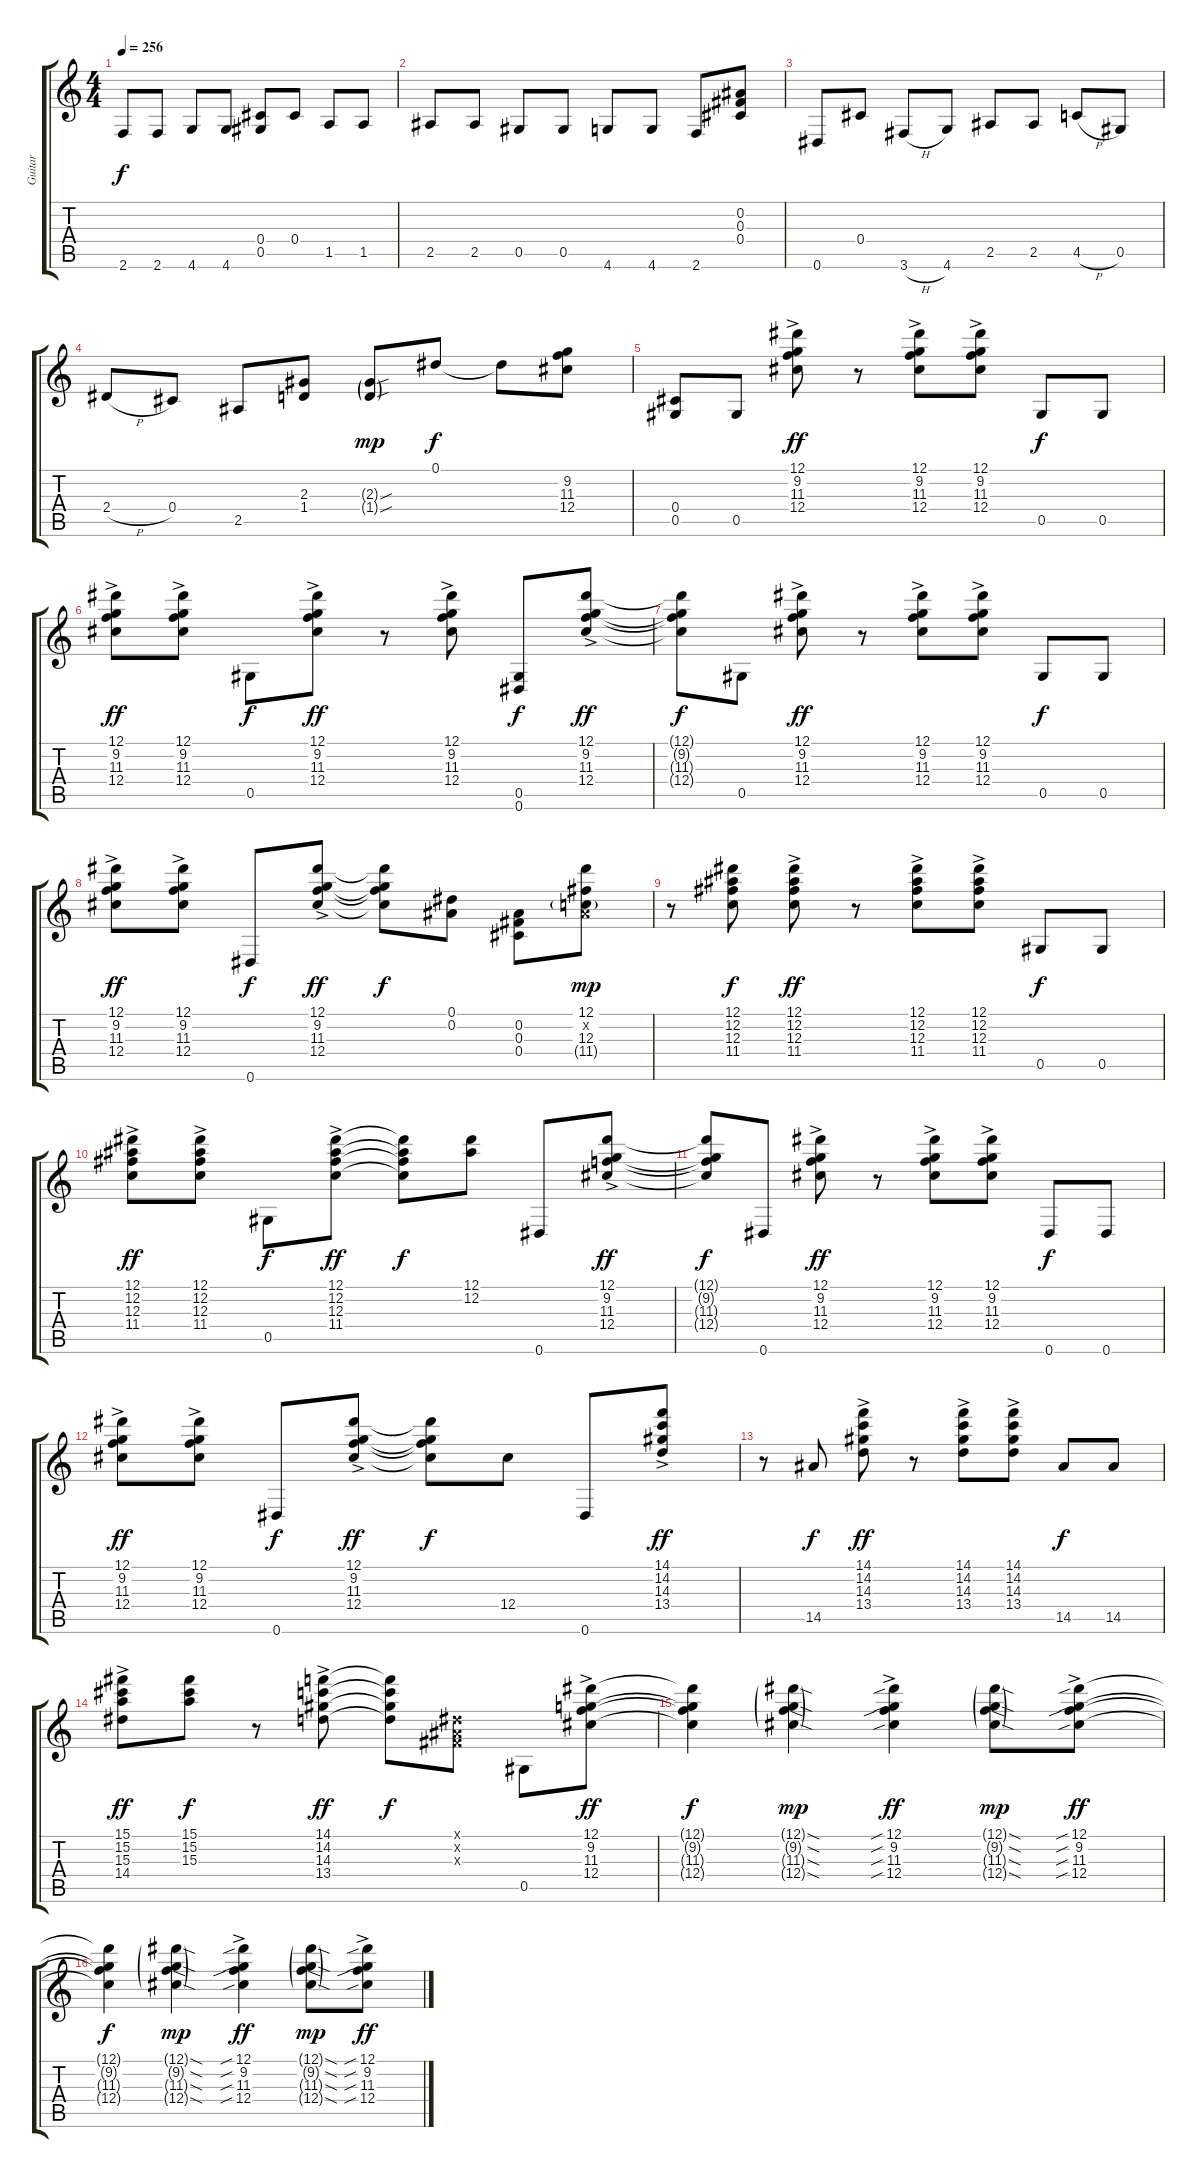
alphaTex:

\track ("Guitar" "Guitar") {instrument overdrivenguitar}
\staff {score tabs}
\tuning (Eb4 Bb3 Gb3 Db3 Ab2 Eb2) {hide}
\ts (4 4)
\tempo 256
\clef g2
\ks c
2.6.8{dy f} 2.6.8 4.6.8 4.6.8 (0.4 0.5).8 0.4.8 1.5.8 1.5.8 |
2.5.8 2.5.8 0.5.8 0.5.8 4.6.8 4.6.8 2.6.8 (0.2 0.3 0.4).8 |
0.6.8 0.4.8 3.6{h}.8 4.6.8 2.5.8 2.5.8 4.5{h}.8 0.5.8 |
2.4{h}.8 0.4.8 2.5.8 (2.3 1.4).8 (2.3{sou g} 1.4{sou g}).8{dy mp} 0.1.8{dy f} 0.1{t}.8 (9.2 11.3 12.4).8 |
(0.4 0.5).8 0.5.8 (12.1{ac} 9.2 11.3 12.4).8{dy ff} r.8 (12.1 9.2 11.3 12.4{ac}).8 (12.1{ac} 9.2 11.3 12.4).8 0.5.8{dy f} 0.5.8 |
(12.1{ac} 9.2 11.3 12.4).8{dy ff} (12.1 9.2 11.3 12.4{ac}).8 0.5.8{dy f} (12.1{ac} 9.2 11.3 12.4).8{dy ff} r.8 (12.1 9.2 11.3 12.4{ac}).8 (0.5 0.6).8{dy f} (12.1{ac} 9.2 11.3 12.4).8{dy ff} |
(12.1{t} 9.2{t} 11.3{t} 12.4{t}).8{dy f} 0.5.8 (12.1{ac} 9.2 11.3 12.4).8{dy ff} r.8 (12.1{ac} 9.2 11.3 12.4).8 (12.1{ac} 9.2 11.3 12.4).8 0.5.8{dy f} 0.5.8 |
(12.1{ac} 9.2 11.3 12.4).8{dy ff} (12.1 9.2 11.3 12.4{ac}).8 0.6.8{dy f} (12.1{ac} 9.2 11.3 12.4).8{dy ff} (12.1{t} 9.2{t} 11.3{t} 12.4{t}).8{dy f} (0.1 0.2).8 (0.2 0.3 0.4).8 (12.1 0.2{x} 12.3 11.4{g}).8{dy mp} |
r.8 (12.1 12.2 12.3 11.4).8{dy f} (12.1{ac} 12.2 12.3 11.4).8{dy ff} r.8 (12.1 12.2 12.3 11.4{ac}).8 (12.1{ac} 12.2 12.3 11.4).8 0.5.8{dy f} 0.5.8 |
(12.1 12.2 12.3 11.4{ac}).8{dy ff} (12.1 12.2 12.3 11.4{ac}).8 0.5.8{dy f} (12.1 12.2 12.3{ac} 11.4).8{dy ff} (12.1{t} 12.2{t} 12.3{t} 11.4{t}).8{dy f} (12.1 12.2).8 0.6.8 (12.1{ac} 9.2 11.3 12.4).8{dy ff} |
(12.1{t} 9.2{t} 11.3{t} 12.4{t}).8{dy f} 0.6.8 (12.1{ac} 9.2 11.3 12.4).8{dy ff} r.8 (12.1 9.2 11.3 12.4{ac}).8 (12.1{ac} 9.2 11.3 12.4).8 0.6.8{dy f} 0.6.8 |
(12.1{ac} 9.2 11.3 12.4).8{dy ff} (12.1 9.2 11.3 12.4{ac}).8 0.6.8{dy f} (12.1{ac} 9.2 11.3 12.4).8{dy ff} (12.1{t} 9.2{t} 11.3{t} 12.4{t}).8{dy f} 12.4.8 0.6.8 (14.1{ac} 14.2 14.3 13.4).8{dy ff} |
r.8 14.5.8{dy f} (14.1{ac} 14.2 14.3 13.4).8{dy ff} r.8 (14.1 14.2 14.3 13.4{ac}).8 (14.1 14.2 14.3 13.4{ac}).8 14.5.8{dy f} 14.5.8 |
(15.1{ac} 15.2 15.3 14.4).8{dy ff} (15.1 15.2 15.3).8{dy f} r.8 (14.1 14.2{ac} 14.3 13.4).8{dy ff} (14.1{t} 14.2{t} 14.3{t} 13.4{t}).8{dy f} (0.1{x} 0.2{x} 0.3{x}).8 0.5.8 (12.1{ac} 9.2 11.3 12.4).8{dy ff} |
(12.1{t} 9.2{t} 11.3{t} 12.4{t}).4{dy f} (12.1{sod g} 9.2{sod g} 11.3{sod g} 12.4{sod g}).4{dy mp} (12.1{sib} 9.2{sib} 11.3{sib} 12.4{sib ac}).4{dy ff} (12.1{sod g} 9.2{sod g} 11.3{sod g} 12.4{sod g}).8{dy mp} (12.1{sib ac} 9.2{sib} 11.3{sib} 12.4{sib}).8{dy ff} |
(12.1{t} 9.2{t} 11.3{t} 12.4{t}).4{dy f} (12.1{sod g} 9.2{sod g} 11.3{sod g} 12.4{sod g}).4{dy mp} (12.1{sib ac} 9.2{sib} 11.3{sib} 12.4{sib}).4{dy ff} (12.1{sod g} 9.2{sod g} 11.3{sod g} 12.4{sod g}).8{dy mp} (12.1{sib ac} 9.2{sib} 11.3{sib} 12.4{sib}).8{dy ff}
